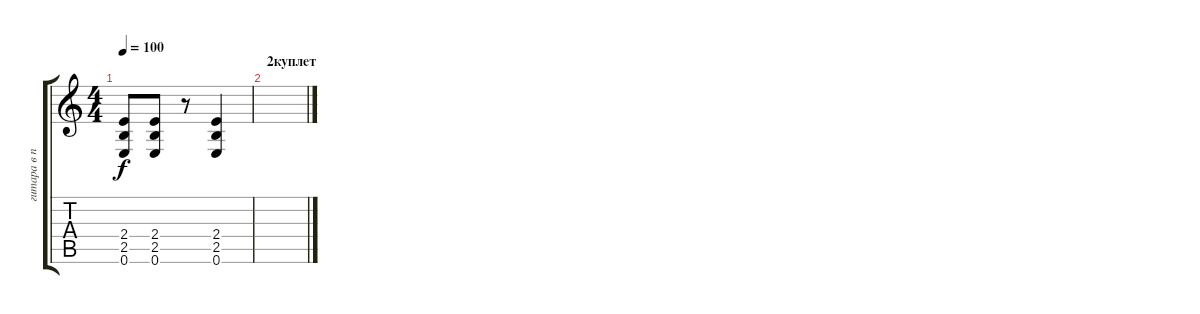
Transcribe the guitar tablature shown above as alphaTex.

\track ("гитара в припеве" "гитара в п") {instrument distortionguitar}
\staff {score tabs}
\tuning (E4 B3 G3 D3 A2 E2) {hide}
\ts (4 4)
\tempo 100
\clef g2
\ks c
(2.4 2.5 0.6).8{dy f} (2.4 2.5 0.6).8 r.8 (2.4 2.5 0.6).4 |
\section ("" "2куплет")
